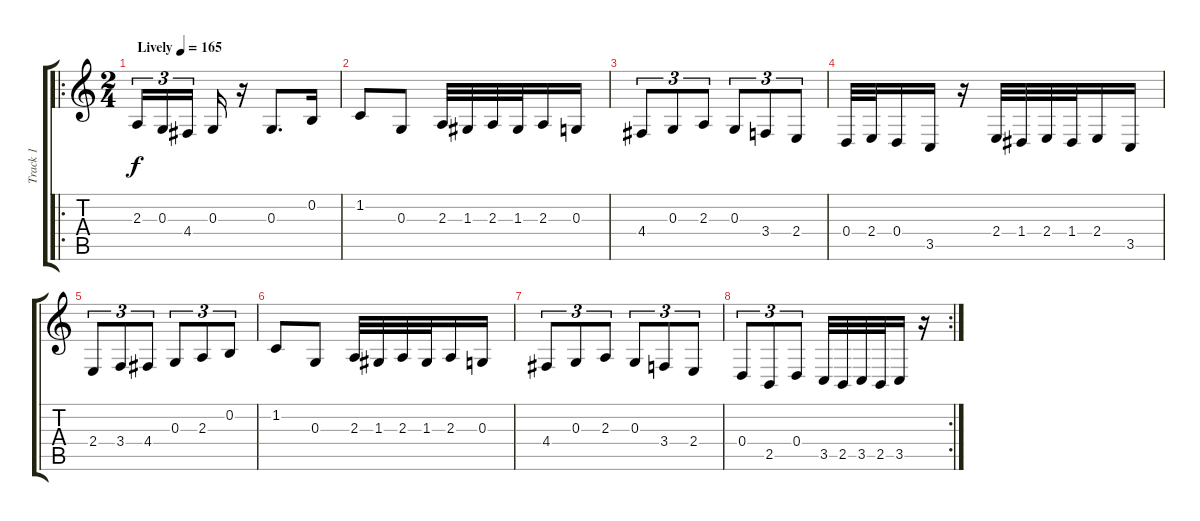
\track ("Track 1" "Track 1") {instrument clarinet}
\staff {score tabs}
\tuning (E4 B3 G3 D3 A2 E2) {hide}
\ro
\ts (2 4)
\tempo (165 "Lively")
\clef g2
\ks c
2.3.16{tu (3 2) dy f instrument clarinet} 0.3.16{tu (3 2)} 4.4.16{tu (3 2) beam splitsecondary} 0.3.16 r.16 0.3.8{d} 0.2.16 |
1.2.8 0.3.8 2.3.32 1.3.32 2.3.32 1.3.32 2.3.16 0.3.16 |
4.4.8{tu (3 2)} 0.3.8{tu (3 2)} 2.3.8{tu (3 2)} 0.3.8{tu (3 2)} 3.4.8{tu (3 2)} 2.4.8{tu (3 2)} |
0.4.32 2.4.32 0.4.16 3.5.16 r.16 2.4.32 1.4.32 2.4.32 1.4.32 2.4.16 3.5.16 |
2.4.8{tu (3 2)} 3.4.8{tu (3 2)} 4.4.8{tu (3 2)} 0.3.8{tu (3 2)} 2.3.8{tu (3 2)} 0.2.8{tu (3 2)} |
1.2.8 0.3.8 2.3.32 1.3.32 2.3.32 1.3.32 2.3.16 0.3.16 |
4.4.8{tu (3 2)} 0.3.8{tu (3 2)} 2.3.8{tu (3 2)} 0.3.8{tu (3 2)} 3.4.8{tu (3 2)} 2.4.8{tu (3 2)} |
\rc 2
0.4.8{tu (3 2)} 2.5.8{tu (3 2)} 0.4.8{tu (3 2)} 3.5.32 2.5.32 3.5.32 2.5.32 3.5.16 r.16
